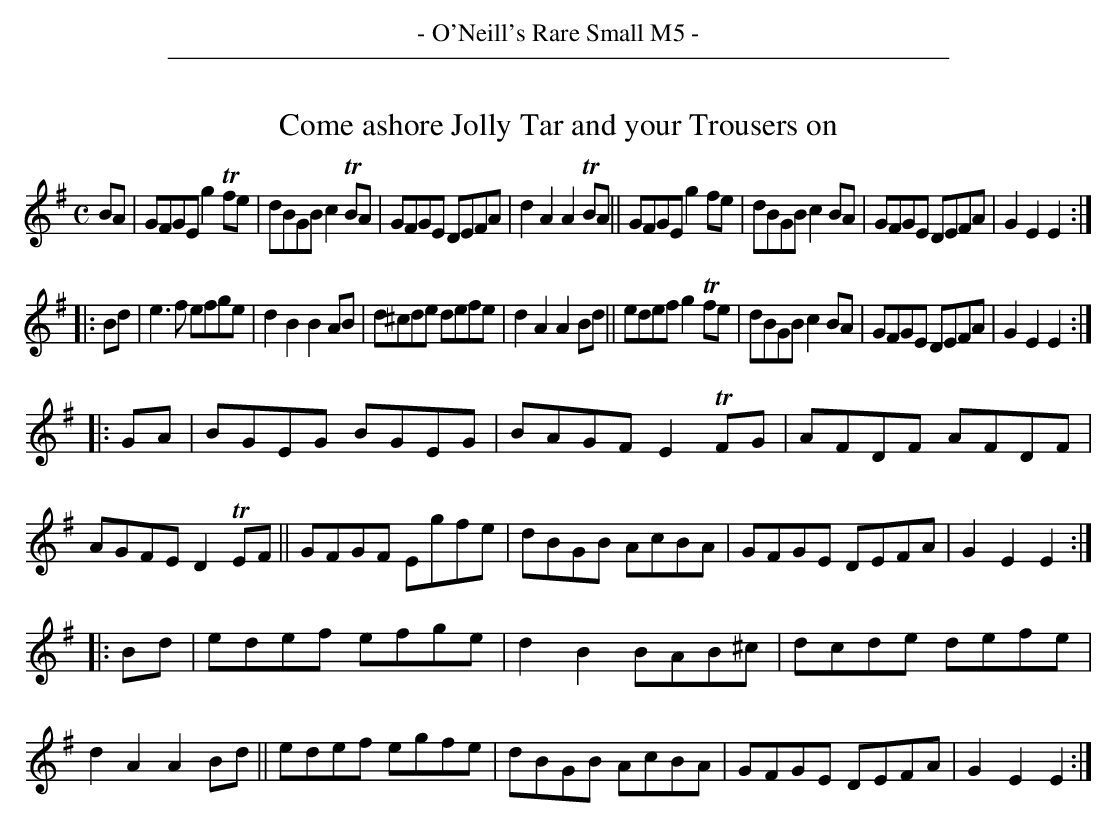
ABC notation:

X:1
T: Come ashore Jolly Tar and your Trousers on
M: C
L: 1/8
K: Em
BA |\
GFGE g2Tfe | dBGB c2TBA | GFGE DEFA | d2A2 A2TBA ||\
GFGE g2fe | dBGB  c2BA | GFGE DEFA | G2E2 E2 :|
|: Bd |\
e3f efge | d2B2 B2AB | d^cde defe | d2A2 A2Bd ||\
edef g2Tfe | dBGB c2BA | GFGE DEFA | G2E2 E2 :|
|: GA |\
BGEG BGEG | BAGF E2TFG | AFDF AFDF | AGFE D2TEF ||\
GFGF Egfe | dBGB AcBA | GFGE DEFA |G2E2 E2 :|
|: Bd |\
edef efge | d2B2  BAB^c | dcde defe | d2A2 A2Bd ||\
edef egfe | dBGB AcBA | GFGE DEFA | G2E2 E2 :|
